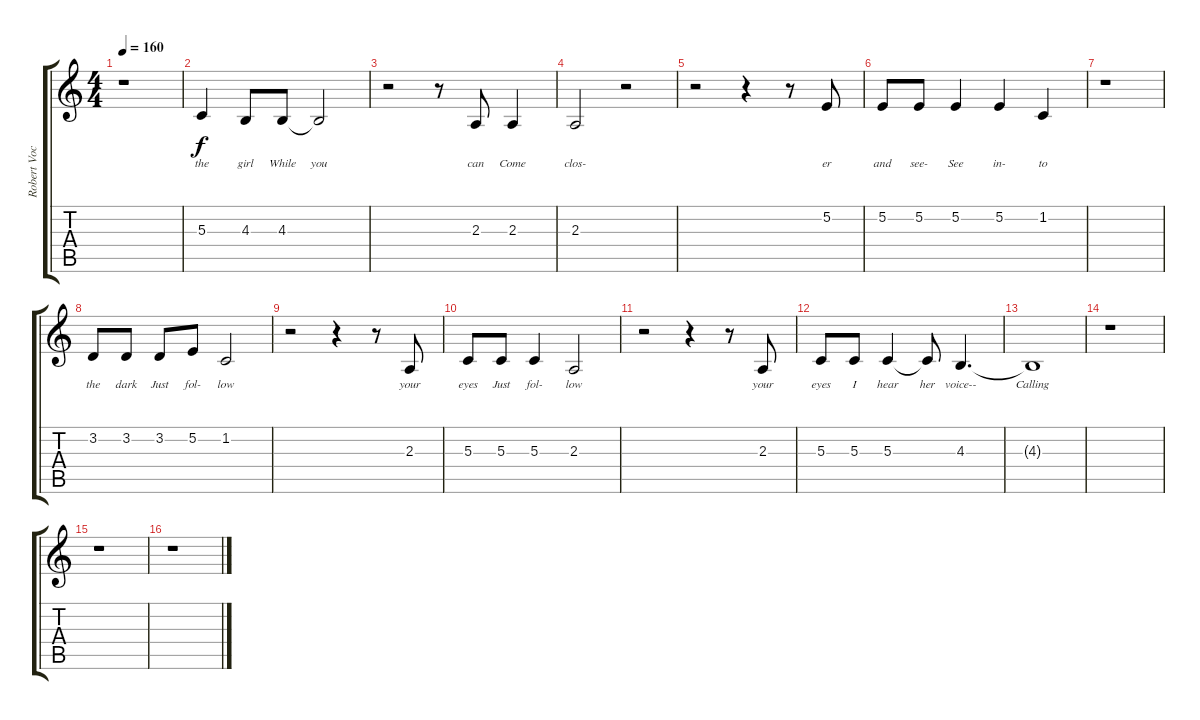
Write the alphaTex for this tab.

\track ("Robert Vocal" "Robert Voc") {instrument lead6voice}
\staff {score tabs}
\tuning (E4 B3 G3 D3 A2 E2) {hide}
\ts (4 4)
\tempo 160
\clef g2
\ks c
r.1{dy f} |
5.3.4{lyrics (0 "the") lyrics (1 "") lyrics (2 "") lyrics (3 "") lyrics (4 "")} 4.3.8{lyrics (0 "girl") lyrics (1 "") lyrics (2 "") lyrics (3 "") lyrics (4 "")} 4.3.8{lyrics (0 "While") lyrics (1 "") lyrics (2 "") lyrics (3 "") lyrics (4 "")} 4.3{t}.2{lyrics (0 "you") lyrics (1 "") lyrics (2 "") lyrics (3 "") lyrics (4 "")} |
r.2 r.8 2.3.8{lyrics (0 "can") lyrics (1 "") lyrics (2 "") lyrics (3 "") lyrics (4 "")} 2.3.4{lyrics (0 "Come") lyrics (1 "") lyrics (2 "") lyrics (3 "") lyrics (4 "")} |
2.3.2{lyrics (0 "clos-") lyrics (1 "") lyrics (2 "") lyrics (3 "") lyrics (4 "")} r.2 |
r.2 r.4 r.8 5.2.8{lyrics (0 "er") lyrics (1 "") lyrics (2 "") lyrics (3 "") lyrics (4 "")} |
5.2.8{lyrics (0 "and") lyrics (1 "") lyrics (2 "") lyrics (3 "") lyrics (4 "")} 5.2.8{lyrics (0 "see-") lyrics (1 "") lyrics (2 "") lyrics (3 "") lyrics (4 "")} 5.2.4{lyrics (0 "See") lyrics (1 "") lyrics (2 "") lyrics (3 "") lyrics (4 "")} 5.2.4{lyrics (0 "in-") lyrics (1 "") lyrics (2 "") lyrics (3 "") lyrics (4 "")} 1.2.4{lyrics (0 "to") lyrics (1 "") lyrics (2 "") lyrics (3 "") lyrics (4 "")} |
r.1 |
3.2.8{lyrics (0 "the") lyrics (1 "") lyrics (2 "") lyrics (3 "") lyrics (4 "")} 3.2.8{lyrics (0 "dark") lyrics (1 "") lyrics (2 "") lyrics (3 "") lyrics (4 "")} 3.2.8{lyrics (0 "Just") lyrics (1 "") lyrics (2 "") lyrics (3 "") lyrics (4 "")} 5.2.8{lyrics (0 "fol-") lyrics (1 "") lyrics (2 "") lyrics (3 "") lyrics (4 "")} 1.2.2{lyrics (0 "low") lyrics (1 "") lyrics (2 "") lyrics (3 "") lyrics (4 "")} |
r.2 r.4 r.8 2.3.8{lyrics (0 "your") lyrics (1 "") lyrics (2 "") lyrics (3 "") lyrics (4 "")} |
5.3.8{lyrics (0 "eyes") lyrics (1 "") lyrics (2 "") lyrics (3 "") lyrics (4 "")} 5.3.8{lyrics (0 "Just") lyrics (1 "") lyrics (2 "") lyrics (3 "") lyrics (4 "")} 5.3.4{lyrics (0 "fol-") lyrics (1 "") lyrics (2 "") lyrics (3 "") lyrics (4 "")} 2.3.2{lyrics (0 "low") lyrics (1 "") lyrics (2 "") lyrics (3 "") lyrics (4 "")} |
r.2 r.4 r.8 2.3.8{lyrics (0 "your") lyrics (1 "") lyrics (2 "") lyrics (3 "") lyrics (4 "")} |
5.3.8{lyrics (0 "eyes") lyrics (1 "") lyrics (2 "") lyrics (3 "") lyrics (4 "")} 5.3.8{lyrics (0 "I") lyrics (1 "") lyrics (2 "") lyrics (3 "") lyrics (4 "")} 5.3.4{lyrics (0 "hear") lyrics (1 "") lyrics (2 "") lyrics (3 "") lyrics (4 "")} 5.3{t}.8{lyrics (0 "her") lyrics (1 "") lyrics (2 "") lyrics (3 "") lyrics (4 "")} 4.3.4{d lyrics (0 "voice--") lyrics (1 "") lyrics (2 "") lyrics (3 "") lyrics (4 "")} |
4.3{t}.1{lyrics (0 "Calling") lyrics (1 "") lyrics (2 "") lyrics (3 "") lyrics (4 "")} |
r.1 |
r.1 |
r.1
